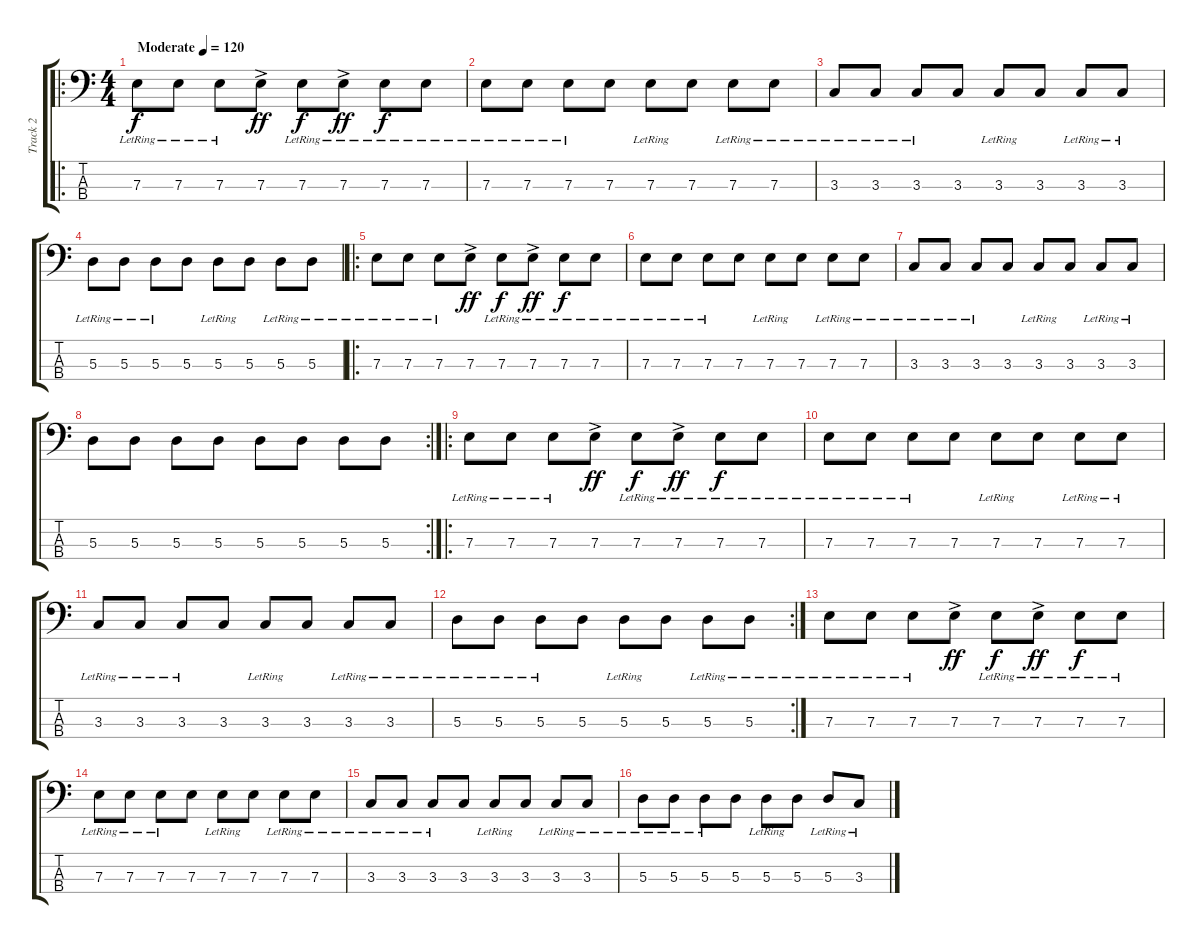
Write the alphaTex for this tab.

\track ("Track 2" "Track 2") {instrument electricbassfinger}
\staff {score tabs}
\tuning (G2 D2 A1 E1) {hide}
\ro
\ts (4 4)
\tempo (120 "Moderate")
\clef f4
\ks c
7.3{lr}.8{dy f instrument electricbassfinger} 7.3{lr}.8 7.3{lr}.8 7.3{ac}.8{dy ff} 7.3{lr}.8{dy f} 7.3{ac lr}.8{dy ff} 7.3{lr}.8{dy f} 7.3{lr}.8 |
7.3{lr}.8 7.3{lr}.8 7.3{lr}.8 7.3.8 7.3{lr}.8 7.3.8 7.3{lr}.8 7.3{lr}.8 |
3.3{lr}.8 3.3{lr}.8 3.3{lr}.8 3.3.8 3.3{lr}.8 3.3.8 3.3{lr}.8 3.3{lr}.8 |
5.3{lr}.8 5.3{lr}.8 5.3{lr}.8 5.3.8 5.3{lr}.8 5.3.8 5.3{lr}.8 5.3{lr}.8 |
\ro
7.3{lr}.8 7.3{lr}.8 7.3{lr}.8 7.3{ac}.8{dy ff} 7.3{lr}.8{dy f} 7.3{ac lr}.8{dy ff} 7.3{lr}.8{dy f} 7.3{lr}.8 |
7.3{lr}.8 7.3{lr}.8 7.3{lr}.8 7.3.8 7.3{lr}.8 7.3.8 7.3{lr}.8 7.3{lr}.8 |
3.3{lr}.8 3.3{lr}.8 3.3{lr}.8 3.3.8 3.3{lr}.8 3.3.8 3.3{lr}.8 3.3{lr}.8 |
\rc 2
5.3.8 5.3.8 5.3.8 5.3.8 5.3.8 5.3.8 5.3.8 5.3.8 |
\ro
7.3{lr}.8 7.3{lr}.8 7.3{lr}.8 7.3{ac}.8{dy ff} 7.3{lr}.8{dy f} 7.3{ac lr}.8{dy ff} 7.3{lr}.8{dy f} 7.3{lr}.8 |
7.3{lr}.8 7.3{lr}.8 7.3{lr}.8 7.3.8 7.3{lr}.8 7.3.8 7.3{lr}.8 7.3{lr}.8 |
3.3{lr}.8 3.3{lr}.8 3.3{lr}.8 3.3.8 3.3{lr}.8 3.3.8 3.3{lr}.8 3.3{lr}.8 |
\rc 2
5.3{lr}.8 5.3{lr}.8 5.3{lr}.8 5.3.8 5.3{lr}.8 5.3.8 5.3{lr}.8 5.3{lr}.8 |
7.3{lr}.8 7.3{lr}.8 7.3{lr}.8 7.3{ac}.8{dy ff} 7.3{lr}.8{dy f} 7.3{ac lr}.8{dy ff} 7.3{lr}.8{dy f} 7.3{lr}.8 |
7.3{lr}.8 7.3{lr}.8 7.3{lr}.8 7.3.8 7.3{lr}.8 7.3.8 7.3{lr}.8 7.3{lr}.8 |
3.3{lr}.8 3.3{lr}.8 3.3{lr}.8 3.3.8 3.3{lr}.8 3.3.8 3.3{lr}.8 3.3{lr}.8 |
5.3{lr}.8 5.3{lr}.8 5.3{lr}.8 5.3.8 5.3{lr}.8 5.3.8 5.3{lr}.8 3.3{lr}.8
